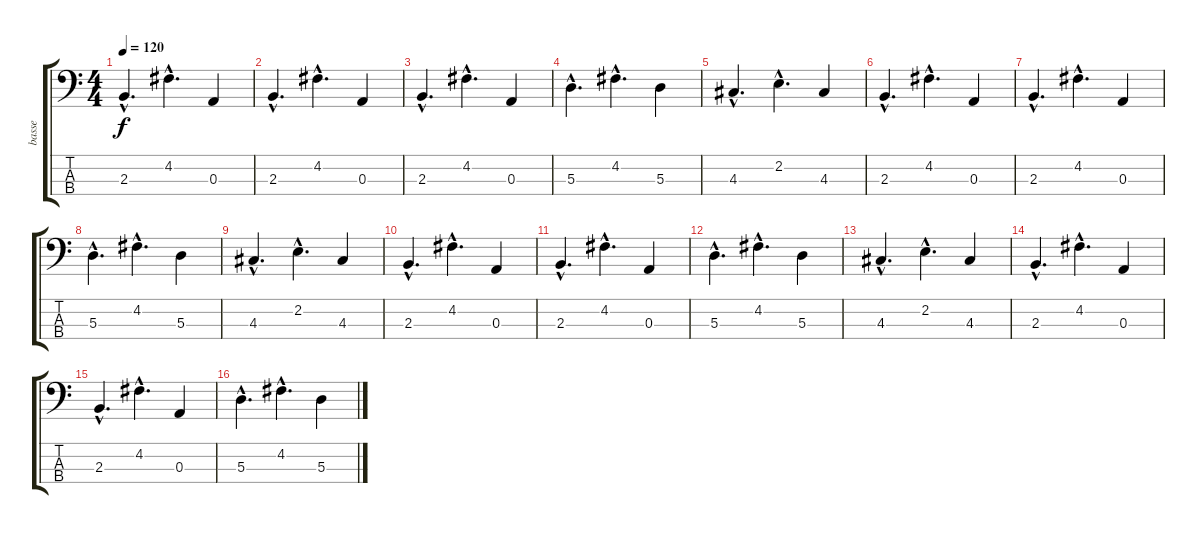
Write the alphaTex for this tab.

\track ("basse" "basse") {instrument acousticbass}
\staff {score tabs}
\tuning (G2 D2 A1 E1) {hide}
\ts (4 4)
\tempo 120
\clef f4
\ks c
2.3{hac}.4{d dy f} 4.2{hac}.4{d} 0.3.4 |
2.3{hac}.4{d} 4.2{hac}.4{d} 0.3.4 |
2.3{hac}.4{d} 4.2{hac}.4{d} 0.3.4 |
5.3{hac}.4{d} 4.2{hac}.4{d} 5.3.4 |
4.3{hac}.4{d} 2.2{hac}.4{d} 4.3.4 |
2.3{hac}.4{d} 4.2{hac}.4{d} 0.3.4 |
2.3{hac}.4{d} 4.2{hac}.4{d} 0.3.4 |
5.3{hac}.4{d} 4.2{hac}.4{d} 5.3.4 |
4.3{hac}.4{d} 2.2{hac}.4{d} 4.3.4 |
2.3{hac}.4{d} 4.2{hac}.4{d} 0.3.4 |
2.3{hac}.4{d} 4.2{hac}.4{d} 0.3.4 |
5.3{hac}.4{d} 4.2{hac}.4{d} 5.3.4 |
4.3{hac}.4{d} 2.2{hac}.4{d} 4.3.4 |
2.3{hac}.4{d} 4.2{hac}.4{d} 0.3.4 |
2.3{hac}.4{d} 4.2{hac}.4{d} 0.3.4 |
5.3{hac}.4{d} 4.2{hac}.4{d} 5.3.4
